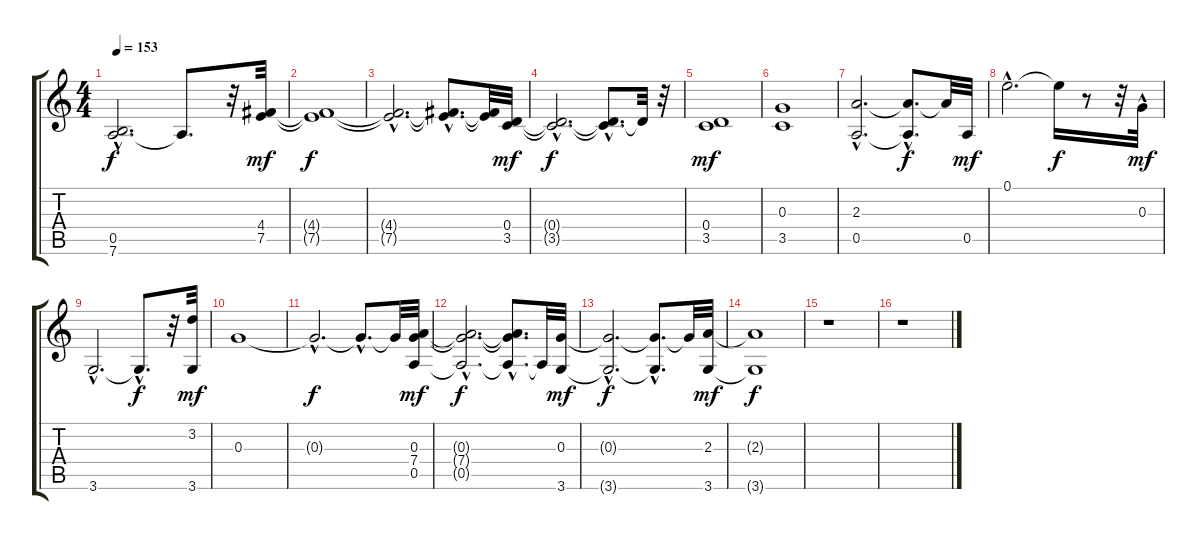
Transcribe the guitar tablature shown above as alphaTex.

\track "" {instrument overdrivenguitar}
\staff {score tabs}
\tuning (E4 B3 G3 D3 A2 E2) {hide}
\ts (4 4)
\tempo 153
\clef g2
\ks c
(0.5{hac t} 7.6{hac t}).2{d dy f} 0.5{t}.8{d} r.32 (4.4 7.5).32{dy mf} |
(4.4{t} 7.5{t}).1{dy f} |
(4.4{hac t} 7.5{hac t}).2{d} (4.4{hac t} 7.5{hac t}).8{d} (4.4{t} 7.5{t}).32 (0.4 3.5).32{dy mf} |
(0.4{hac t} 3.5{hac t}).2{d dy f} (0.4{hac t} 3.5{t}).8{d} 0.4{t}.32 r.32 |
(0.4 3.5).1{dy mf} |
(0.3 3.5).1 |
(2.3{hac} 0.5{hac}).2{d} (2.3{hac t} 0.5{t}).8{d dy f} 2.3{t}.32 0.5.32{dy mf} |
0.1{hac}.2{d} 0.1{t}.16{dy f} r.8 r.32 0.3{hac}.32{dy mf} |
3.6{hac}.2{d} 3.6{hac t}.8{d dy f} r.32 (3.2 3.6).32{dy mf} |
0.3.1 |
0.3{hac t}.2{d dy f} 0.3{hac t}.8{d} 0.3{t}.32 (0.3 7.4 0.5).32{dy mf} |
(0.3{hac t} 7.4{hac t} 0.5{hac t}).2{d dy f} (0.3{hac t} 7.4{hac t} 0.5{hac t}).8{d} 0.5{t}.32 (0.3 3.6).32{dy mf} |
(0.3{hac t} 3.6{hac t}).2{d dy f} (0.3{hac t} 3.6{t}).8{d} 0.3{t}.32 (2.3 3.6).32{dy mf} |
(2.3{t} 3.6{t}).1{dy f} |
r.1 |
r.1
